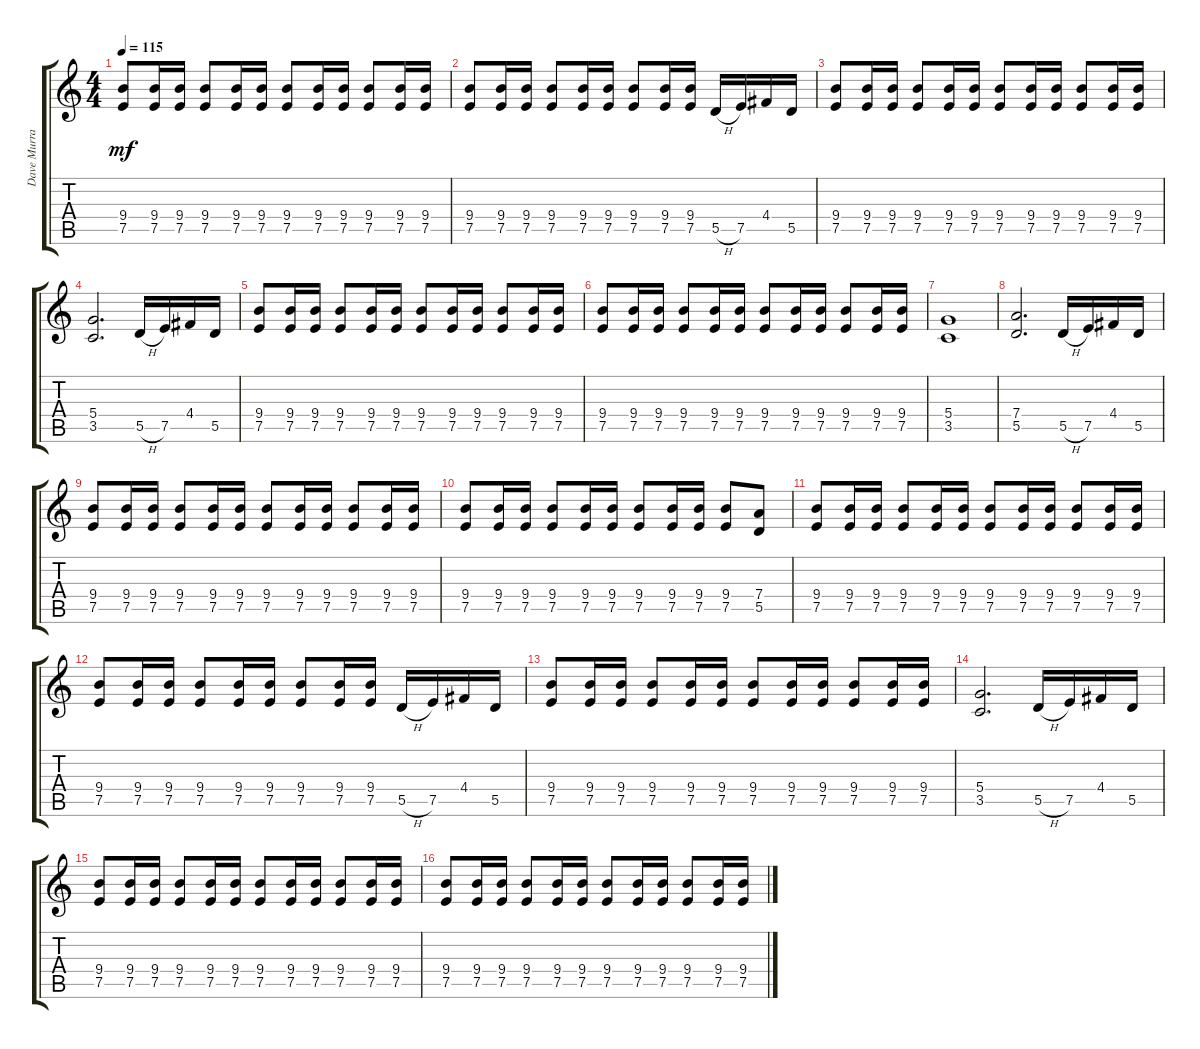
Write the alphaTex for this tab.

\track ("Dave Murray" "Dave Murra") {instrument distortionguitar}
\staff {score tabs}
\tuning (E4 B3 G3 D3 A2 E2) {hide}
\ts (4 4)
\tempo 115
\clef g2
\ks c
(9.4 7.5).8{dy mf} (9.4 7.5).16 (9.4 7.5).16 (9.4 7.5).8 (9.4 7.5).16 (9.4 7.5).16 (9.4 7.5).8 (9.4 7.5).16 (9.4 7.5).16 (9.4 7.5).8 (9.4 7.5).16 (9.4 7.5).16 |
(9.4 7.5).8 (9.4 7.5).16 (9.4 7.5).16 (9.4 7.5).8 (9.4 7.5).16 (9.4 7.5).16 (9.4 7.5).8 (9.4 7.5).16 (9.4 7.5).16 5.5{h}.16 7.5.16 4.4.16 5.5.16 |
(9.4 7.5).8 (9.4 7.5).16 (9.4 7.5).16 (9.4 7.5).8 (9.4 7.5).16 (9.4 7.5).16 (9.4 7.5).8 (9.4 7.5).16 (9.4 7.5).16 (9.4 7.5).8 (9.4 7.5).16 (9.4 7.5).16 |
(5.4 3.5).2{d} 5.5{h}.16 7.5.16 4.4.16 5.5.16 |
(9.4 7.5).8 (9.4 7.5).16 (9.4 7.5).16 (9.4 7.5).8 (9.4 7.5).16 (9.4 7.5).16 (9.4 7.5).8 (9.4 7.5).16 (9.4 7.5).16 (9.4 7.5).8 (9.4 7.5).16 (9.4 7.5).16 |
(9.4 7.5).8 (9.4 7.5).16 (9.4 7.5).16 (9.4 7.5).8 (9.4 7.5).16 (9.4 7.5).16 (9.4 7.5).8 (9.4 7.5).16 (9.4 7.5).16 (9.4 7.5).8 (9.4 7.5).16 (9.4 7.5).16 |
(5.4 3.5).1 |
(7.4 5.5).2{d} 5.5{h}.16 7.5.16 4.4.16 5.5.16 |
(9.4 7.5).8 (9.4 7.5).16 (9.4 7.5).16 (9.4 7.5).8 (9.4 7.5).16 (9.4 7.5).16 (9.4 7.5).8 (9.4 7.5).16 (9.4 7.5).16 (9.4 7.5).8 (9.4 7.5).16 (9.4 7.5).16 |
(9.4 7.5).8 (9.4 7.5).16 (9.4 7.5).16 (9.4 7.5).8 (9.4 7.5).16 (9.4 7.5).16 (9.4 7.5).8 (9.4 7.5).16 (9.4 7.5).16 (9.4 7.5).8 (7.4 5.5).8 |
(9.4 7.5).8 (9.4 7.5).16 (9.4 7.5).16 (9.4 7.5).8 (9.4 7.5).16 (9.4 7.5).16 (9.4 7.5).8 (9.4 7.5).16 (9.4 7.5).16 (9.4 7.5).8 (9.4 7.5).16 (9.4 7.5).16 |
(9.4 7.5).8 (9.4 7.5).16 (9.4 7.5).16 (9.4 7.5).8 (9.4 7.5).16 (9.4 7.5).16 (9.4 7.5).8 (9.4 7.5).16 (9.4 7.5).16 5.5{h}.16 7.5.16 4.4.16 5.5.16 |
(9.4 7.5).8 (9.4 7.5).16 (9.4 7.5).16 (9.4 7.5).8 (9.4 7.5).16 (9.4 7.5).16 (9.4 7.5).8 (9.4 7.5).16 (9.4 7.5).16 (9.4 7.5).8 (9.4 7.5).16 (9.4 7.5).16 |
(5.4 3.5).2{d} 5.5{h}.16 7.5.16 4.4.16 5.5.16 |
(9.4 7.5).8 (9.4 7.5).16 (9.4 7.5).16 (9.4 7.5).8 (9.4 7.5).16 (9.4 7.5).16 (9.4 7.5).8 (9.4 7.5).16 (9.4 7.5).16 (9.4 7.5).8 (9.4 7.5).16 (9.4 7.5).16 |
(9.4 7.5).8 (9.4 7.5).16 (9.4 7.5).16 (9.4 7.5).8 (9.4 7.5).16 (9.4 7.5).16 (9.4 7.5).8 (9.4 7.5).16 (9.4 7.5).16 (9.4 7.5).8 (9.4 7.5).16 (9.4 7.5).16
